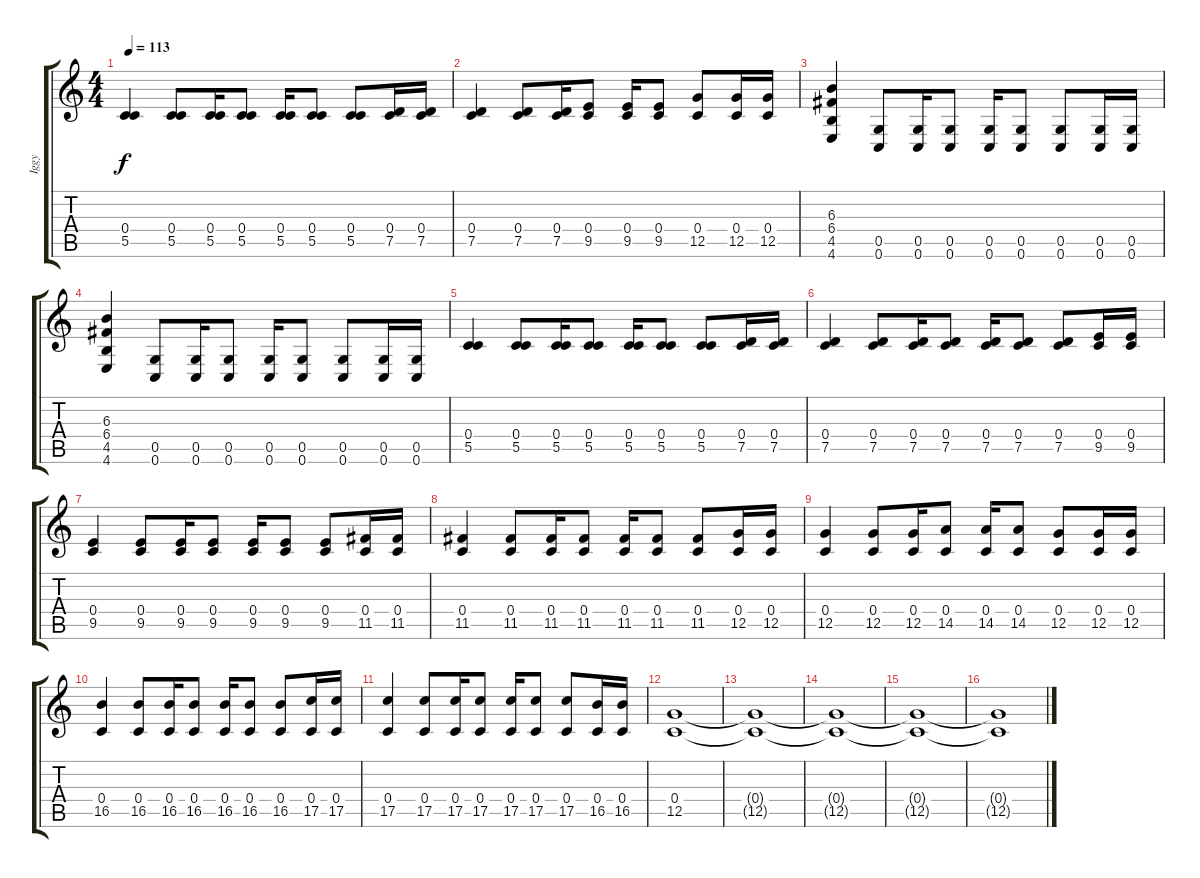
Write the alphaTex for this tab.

\track ("Iggy" "Iggy") {instrument distortionguitar}
\staff {score tabs}
\tuning (D4 A3 F3 C3 G2 C2) {hide}
\ts (4 4)
\tempo 113
\clef g2
\ks c
(0.4 5.5).4{dy f} (0.4 5.5).8 (0.4 5.5).16 (0.4 5.5).8 (0.4 5.5).16 (0.4 5.5).8 (0.4 5.5).8 (0.4 7.5).16 (0.4 7.5).16 |
(0.4 7.5).4 (0.4 7.5).8 (0.4 7.5).16 (0.4 9.5).8 (0.4 9.5).16 (0.4 9.5).8 (0.4 12.5).8 (0.4 12.5).16 (0.4 12.5).16 |
(6.3 6.4 4.5 4.6).4 (0.5 0.6).8 (0.5 0.6).16 (0.5 0.6).8 (0.5 0.6).16 (0.5 0.6).8 (0.5 0.6).8 (0.5 0.6).16 (0.5 0.6).16 |
(6.3 6.4 4.5 4.6).4 (0.5 0.6).8 (0.5 0.6).16 (0.5 0.6).8 (0.5 0.6).16 (0.5 0.6).8 (0.5 0.6).8 (0.5 0.6).16 (0.5 0.6).16 |
(0.4 5.5).4{instrument electricguitarjazz} (0.4 5.5).8 (0.4 5.5).16 (0.4 5.5).8 (0.4 5.5).16 (0.4 5.5).8 (0.4 5.5).8 (0.4 7.5).16 (0.4 7.5).16 |
(0.4 7.5).4 (0.4 7.5).8 (0.4 7.5).16 (0.4 7.5).8 (0.4 7.5).16 (0.4 7.5).8 (0.4 7.5).8 (0.4 9.5).16 (0.4 9.5).16 |
(0.4 9.5).4 (0.4 9.5).8 (0.4 9.5).16 (0.4 9.5).8 (0.4 9.5).16 (0.4 9.5).8 (0.4 9.5).8 (0.4 11.5).16 (0.4 11.5).16 |
(0.4 11.5).4 (0.4 11.5).8 (0.4 11.5).16 (0.4 11.5).8 (0.4 11.5).16 (0.4 11.5).8 (0.4 11.5).8 (0.4 12.5).16 (0.4 12.5).16 |
(0.4 12.5).4 (0.4 12.5).8 (0.4 12.5).16 (0.4 14.5).8 (0.4 14.5).16 (0.4 14.5).8 (0.4 12.5).8 (0.4 12.5).16 (0.4 12.5).16 |
(0.4 16.5).4 (0.4 16.5).8 (0.4 16.5).16 (0.4 16.5).8 (0.4 16.5).16 (0.4 16.5).8 (0.4 16.5).8 (0.4 17.5).16 (0.4 17.5).16 |
(0.4 17.5).4 (0.4 17.5).8 (0.4 17.5).16 (0.4 17.5).8 (0.4 17.5).16 (0.4 17.5).8 (0.4 17.5).8 (0.4 16.5).16 (0.4 16.5).16 |
(0.4 12.5).1{volume 9} |
(0.4{t} 12.5{t}).1 |
(0.4{t} 12.5{t}).1 |
(0.4{t} 12.5{t}).1 |
(0.4{t} 12.5{t}).1{volume 0}
